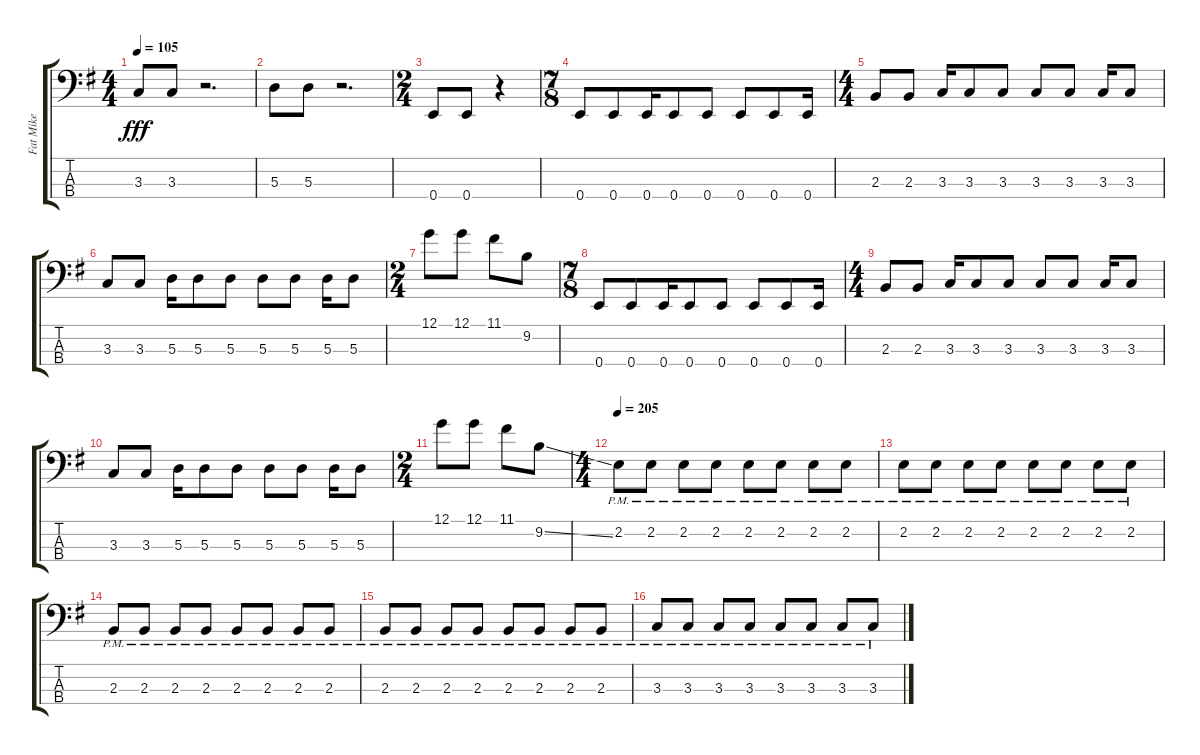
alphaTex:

\track ("Fat Mike" "Fat Mike") {instrument electricbasspick}
\staff {score tabs}
\tuning (G2 D2 A1 E1) {hide}
\ts (4 4)
\tempo 105
\clef f4
\ks eminor
3.3.8{dy fff} 3.3.8 r.2{d} |
5.3.8 5.3.8 r.2{d} |
\ts (2 4)
0.4.8 0.4.8 r.4 |
\ts (7 8)
0.4.8{instrument distortionguitar} 0.4.8 0.4.16 0.4.8 0.4.8 0.4.8 0.4.8 0.4.16 |
\ts (4 4)
2.3.8 2.3.8 3.3.16 3.3.8 3.3.8 3.3.8 3.3.8 3.3.16 3.3.8 |
3.3.8 3.3.8 5.3.16 5.3.8 5.3.8 5.3.8 5.3.8 5.3.16 5.3.8 |
\ts (2 4)
12.1.8 12.1.8 11.1.8 9.2.8 |
\ts (7 8)
0.4.8 0.4.8 0.4.16 0.4.8 0.4.8 0.4.8 0.4.8 0.4.16 |
\ts (4 4)
2.3.8 2.3.8 3.3.16 3.3.8 3.3.8 3.3.8 3.3.8 3.3.16 3.3.8 |
3.3.8 3.3.8 5.3.16 5.3.8 5.3.8 5.3.8 5.3.8 5.3.16 5.3.8 |
\ts (2 4)
12.1.8 12.1.8 11.1.8 9.2{ss}.8 |
\ts (4 4)
\tempo 205
2.2{pm}.8{instrument electricbasspick} 2.2{pm}.8 2.2{pm}.8 2.2{pm}.8 2.2{pm}.8 2.2{pm}.8 2.2{pm}.8 2.2{pm}.8 |
2.2{pm}.8 2.2{pm}.8 2.2{pm}.8 2.2{pm}.8 2.2{pm}.8 2.2{pm}.8 2.2{pm}.8 2.2{pm}.8 |
2.3{pm}.8 2.3{pm}.8 2.3{pm}.8 2.3{pm}.8 2.3{pm}.8 2.3{pm}.8 2.3{pm}.8 2.3{pm}.8 |
2.3{pm}.8 2.3{pm}.8 2.3{pm}.8 2.3{pm}.8 2.3{pm}.8 2.3{pm}.8 2.3{pm}.8 2.3{pm}.8 |
3.3{pm}.8 3.3{pm}.8 3.3{pm}.8 3.3{pm}.8 3.3{pm}.8 3.3{pm}.8 3.3{pm}.8 3.3{pm}.8
